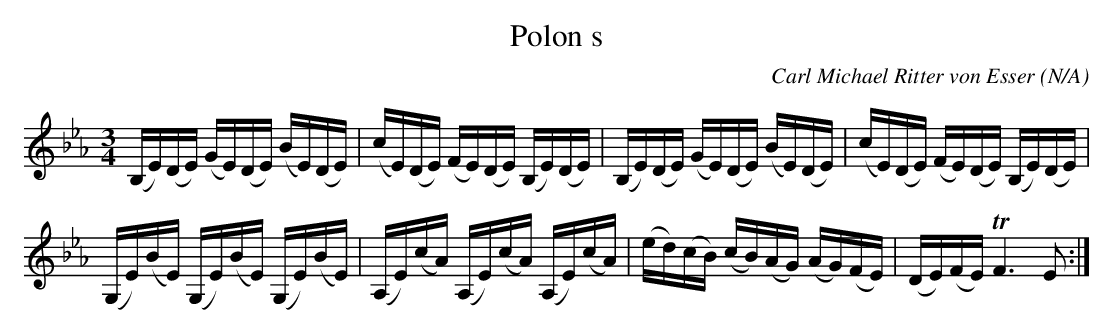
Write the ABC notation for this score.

X:1
T:Polon s
C:Carl Michael Ritter von Esser
O:N/A
M:3/4
L:1/16
K:Eb
 (B,E)(DE) (GE)(DE) (BE)(DE) |(cE)(DE) (FE)(DE) (B,E)(DE) | (B,E)(DE) (GE)(DE) (BE)(DE) |(cE)(DE) (FE)(DE) (B,E)(DE)|
(G,E)(BE) (G,E)(BE) (G,E)(BE)| (A,E)(cA) (A,E)(cA) (A,E)(cA)| (ed)(cB) (cB)(AG) (AG)(FE)| (DE)(FE)TF6 E2  :|
